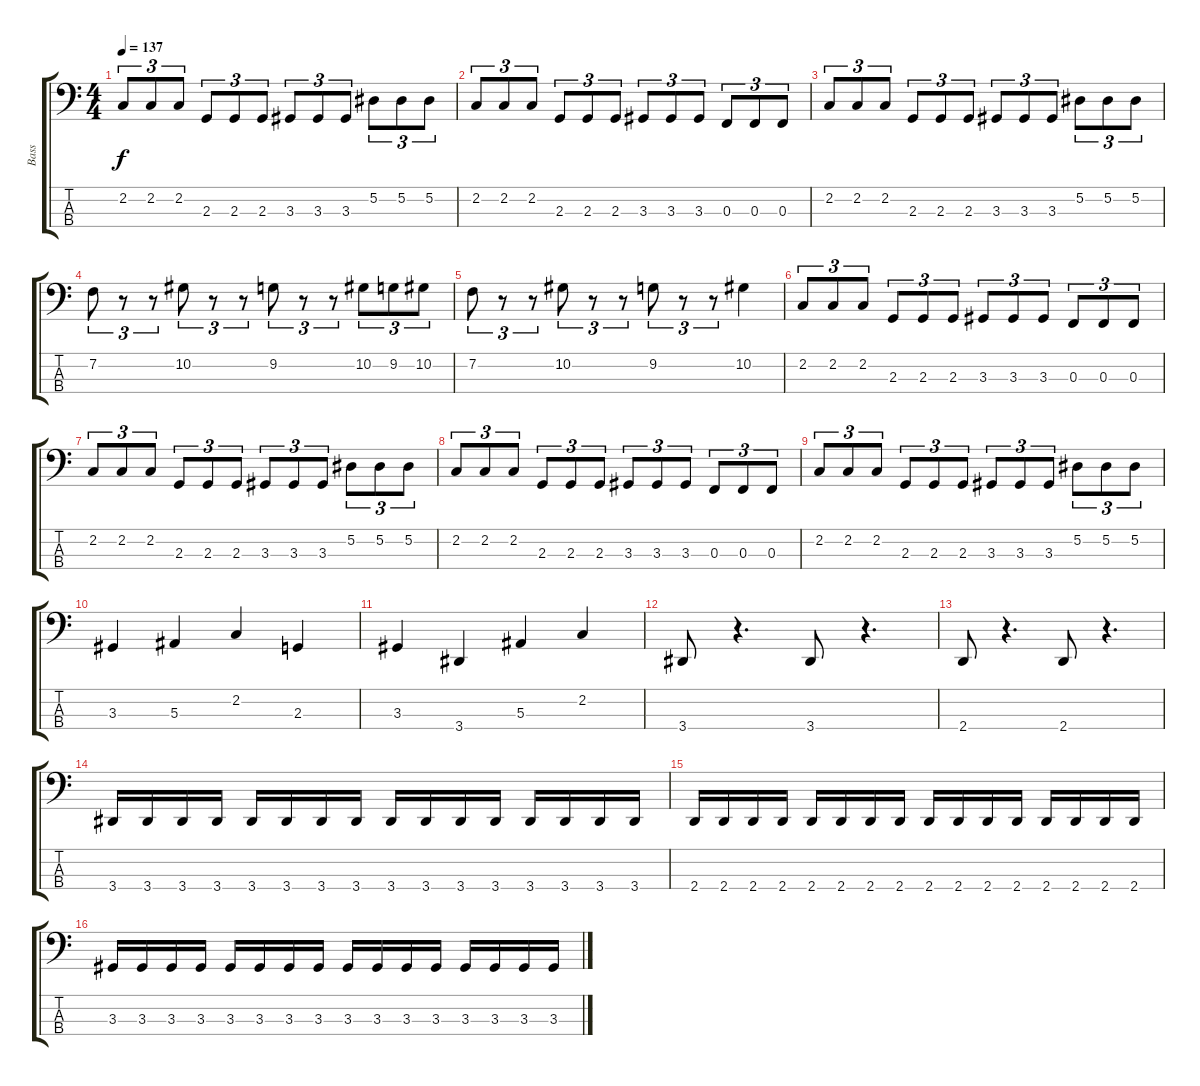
\track ("Bass" "Bass") {instrument electricbassfinger}
\staff {score tabs}
\tuning (Eb2 Bb1 F1 C1) {hide}
\ts (4 4)
\tempo 137
\clef f4
\ks c
2.2.8{tu (3 2) dy f} 2.2.8{tu (3 2)} 2.2.8{tu (3 2)} 2.3.8{tu (3 2)} 2.3.8{tu (3 2)} 2.3.8{tu (3 2)} 3.3.8{tu (3 2)} 3.3.8{tu (3 2)} 3.3.8{tu (3 2)} 5.2.8{tu (3 2)} 5.2.8{tu (3 2)} 5.2.8{tu (3 2)} |
2.2.8{tu (3 2)} 2.2.8{tu (3 2)} 2.2.8{tu (3 2)} 2.3.8{tu (3 2)} 2.3.8{tu (3 2)} 2.3.8{tu (3 2)} 3.3.8{tu (3 2)} 3.3.8{tu (3 2)} 3.3.8{tu (3 2)} 0.3.8{tu (3 2)} 0.3.8{tu (3 2)} 0.3.8{tu (3 2)} |
2.2.8{tu (3 2)} 2.2.8{tu (3 2)} 2.2.8{tu (3 2)} 2.3.8{tu (3 2)} 2.3.8{tu (3 2)} 2.3.8{tu (3 2)} 3.3.8{tu (3 2)} 3.3.8{tu (3 2)} 3.3.8{tu (3 2)} 5.2.8{tu (3 2)} 5.2.8{tu (3 2)} 5.2.8{tu (3 2)} |
7.2.8{tu (3 2)} r.8{tu (3 2)} r.8{tu (3 2)} 10.2.8{tu (3 2)} r.8{tu (3 2)} r.8{tu (3 2)} 9.2.8{tu (3 2)} r.8{tu (3 2)} r.8{tu (3 2)} 10.2.8{tu (3 2)} 9.2.8{tu (3 2)} 10.2.8{tu (3 2)} |
7.2.8{tu (3 2)} r.8{tu (3 2)} r.8{tu (3 2)} 10.2.8{tu (3 2)} r.8{tu (3 2)} r.8{tu (3 2)} 9.2.8{tu (3 2)} r.8{tu (3 2)} r.8{tu (3 2)} 10.2.4 |
2.2.8{tu (3 2)} 2.2.8{tu (3 2)} 2.2.8{tu (3 2)} 2.3.8{tu (3 2)} 2.3.8{tu (3 2)} 2.3.8{tu (3 2)} 3.3.8{tu (3 2)} 3.3.8{tu (3 2)} 3.3.8{tu (3 2)} 0.3.8{tu (3 2)} 0.3.8{tu (3 2)} 0.3.8{tu (3 2)} |
2.2.8{tu (3 2)} 2.2.8{tu (3 2)} 2.2.8{tu (3 2)} 2.3.8{tu (3 2)} 2.3.8{tu (3 2)} 2.3.8{tu (3 2)} 3.3.8{tu (3 2)} 3.3.8{tu (3 2)} 3.3.8{tu (3 2)} 5.2.8{tu (3 2)} 5.2.8{tu (3 2)} 5.2.8{tu (3 2)} |
2.2.8{tu (3 2)} 2.2.8{tu (3 2)} 2.2.8{tu (3 2)} 2.3.8{tu (3 2)} 2.3.8{tu (3 2)} 2.3.8{tu (3 2)} 3.3.8{tu (3 2)} 3.3.8{tu (3 2)} 3.3.8{tu (3 2)} 0.3.8{tu (3 2)} 0.3.8{tu (3 2)} 0.3.8{tu (3 2)} |
2.2.8{tu (3 2)} 2.2.8{tu (3 2)} 2.2.8{tu (3 2)} 2.3.8{tu (3 2)} 2.3.8{tu (3 2)} 2.3.8{tu (3 2)} 3.3.8{tu (3 2)} 3.3.8{tu (3 2)} 3.3.8{tu (3 2)} 5.2.8{tu (3 2)} 5.2.8{tu (3 2)} 5.2.8{tu (3 2)} |
3.3.4 5.3.4 2.2.4 2.3.4 |
3.3.4 3.4.4 5.3.4 2.2.4 |
3.4.8 r.4{d} 3.4.8 r.4{d} |
2.4.8 r.4{d} 2.4.8 r.4{d} |
3.4.16 3.4.16 3.4.16 3.4.16 3.4.16 3.4.16 3.4.16 3.4.16 3.4.16 3.4.16 3.4.16 3.4.16 3.4.16 3.4.16 3.4.16 3.4.16 |
2.4.16 2.4.16 2.4.16 2.4.16 2.4.16 2.4.16 2.4.16 2.4.16 2.4.16 2.4.16 2.4.16 2.4.16 2.4.16 2.4.16 2.4.16 2.4.16 |
3.3.16 3.3.16 3.3.16 3.3.16 3.3.16 3.3.16 3.3.16 3.3.16 3.3.16 3.3.16 3.3.16 3.3.16 3.3.16 3.3.16 3.3.16 3.3.16
